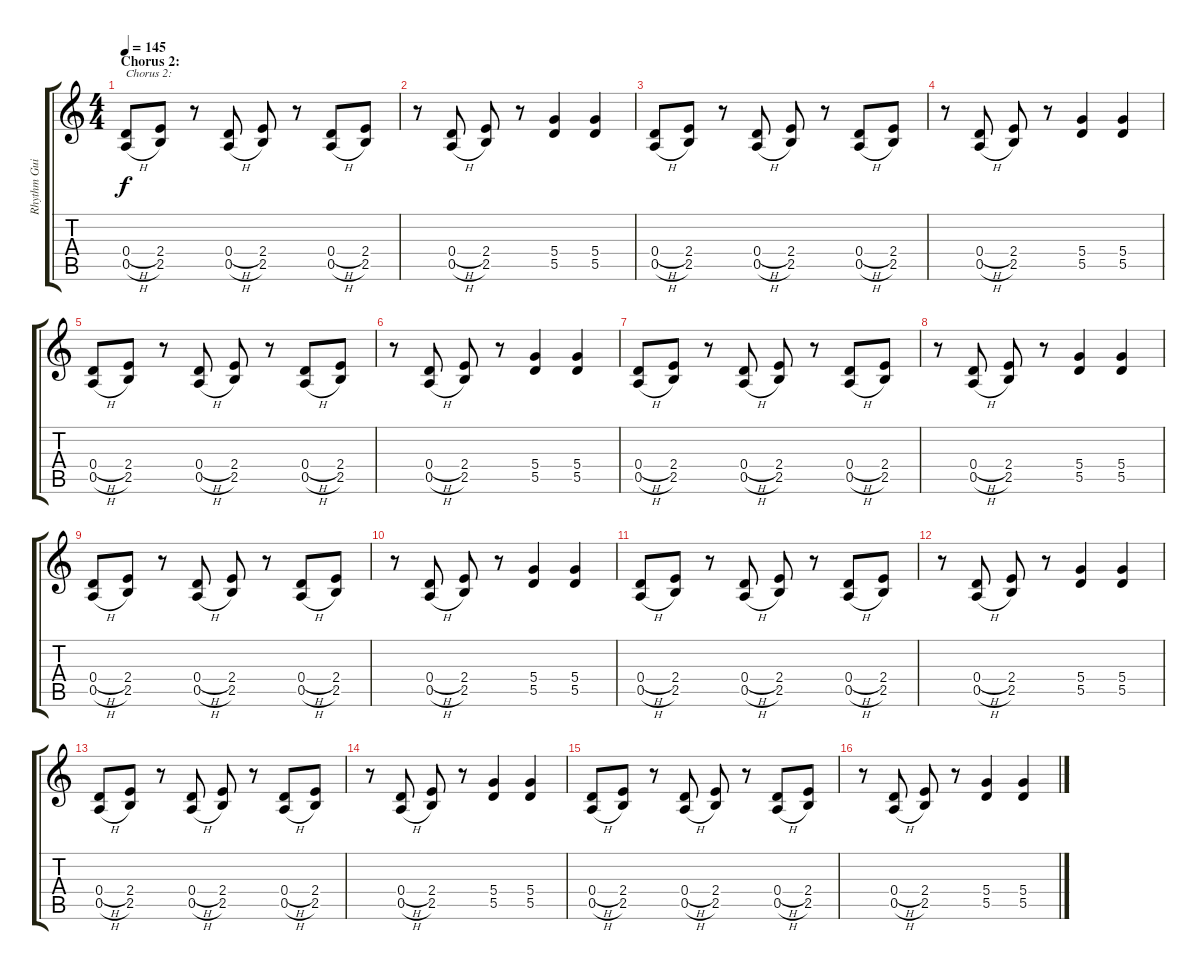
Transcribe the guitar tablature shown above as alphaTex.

\track ("Rhythm Guitar 2" "Rhythm Gui") {instrument distortionguitar}
\staff {score tabs}
\tuning (E4 B3 G3 D3 A2 E2) {hide}
\ts (4 4)
\section ("" "Chorus 2:")
\tempo 145
\clef g2
\ks c
(0.4{h} 0.5{h}).8{txt "Chorus 2:" dy f} (2.4 2.5).8 r.8 (0.4{h} 0.5{h}).8 (2.4 2.5).8 r.8 (0.4{h} 0.5{h}).8 (2.4 2.5).8 |
r.8 (0.4{h} 0.5{h}).8 (2.4 2.5).8 r.8 (5.4 5.5).4 (5.4 5.5).4 |
(0.4{h} 0.5{h}).8 (2.4 2.5).8 r.8 (0.4{h} 0.5{h}).8 (2.4 2.5).8 r.8 (0.4{h} 0.5{h}).8 (2.4 2.5).8 |
r.8 (0.4{h} 0.5{h}).8 (2.4 2.5).8 r.8 (5.4 5.5).4 (5.4 5.5).4 |
(0.4{h} 0.5{h}).8 (2.4 2.5).8 r.8 (0.4{h} 0.5{h}).8 (2.4 2.5).8 r.8 (0.4{h} 0.5{h}).8 (2.4 2.5).8 |
r.8 (0.4{h} 0.5{h}).8 (2.4 2.5).8 r.8 (5.4 5.5).4 (5.4 5.5).4 |
(0.4{h} 0.5{h}).8 (2.4 2.5).8 r.8 (0.4{h} 0.5{h}).8 (2.4 2.5).8 r.8 (0.4{h} 0.5{h}).8 (2.4 2.5).8 |
r.8 (0.4{h} 0.5{h}).8 (2.4 2.5).8 r.8 (5.4 5.5).4 (5.4 5.5).4 |
(0.4{h} 0.5{h}).8 (2.4 2.5).8 r.8 (0.4{h} 0.5{h}).8 (2.4 2.5).8 r.8 (0.4{h} 0.5{h}).8 (2.4 2.5).8 |
r.8 (0.4{h} 0.5{h}).8 (2.4 2.5).8 r.8 (5.4 5.5).4 (5.4 5.5).4 |
(0.4{h} 0.5{h}).8 (2.4 2.5).8 r.8 (0.4{h} 0.5{h}).8 (2.4 2.5).8 r.8 (0.4{h} 0.5{h}).8 (2.4 2.5).8 |
r.8 (0.4{h} 0.5{h}).8 (2.4 2.5).8 r.8 (5.4 5.5).4 (5.4 5.5).4 |
(0.4{h} 0.5{h}).8 (2.4 2.5).8 r.8 (0.4{h} 0.5{h}).8 (2.4 2.5).8 r.8 (0.4{h} 0.5{h}).8 (2.4 2.5).8 |
r.8 (0.4{h} 0.5{h}).8 (2.4 2.5).8 r.8 (5.4 5.5).4 (5.4 5.5).4 |
(0.4{h} 0.5{h}).8 (2.4 2.5).8 r.8 (0.4{h} 0.5{h}).8 (2.4 2.5).8 r.8 (0.4{h} 0.5{h}).8 (2.4 2.5).8 |
r.8 (0.4{h} 0.5{h}).8 (2.4 2.5).8 r.8 (5.4 5.5).4 (5.4 5.5).4
